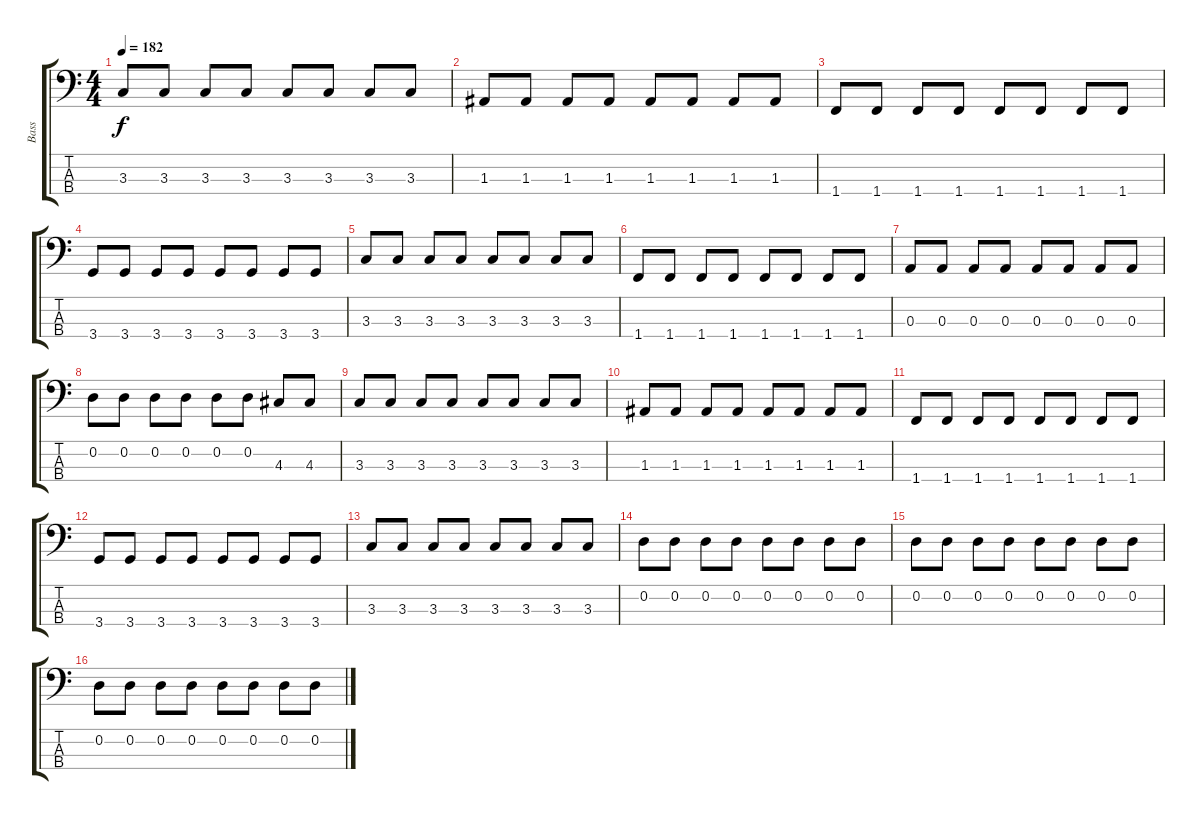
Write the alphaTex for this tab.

\track ("Bass" "Bass") {instrument electricbasspick}
\staff {score tabs}
\tuning (G2 D2 A1 E1) {hide}
\ts (4 4)
\tempo 182
\clef f4
\ks c
3.3.8{dy f} 3.3.8 3.3.8 3.3.8 3.3.8 3.3.8 3.3.8 3.3.8 |
1.3.8 1.3.8 1.3.8 1.3.8 1.3.8 1.3.8 1.3.8 1.3.8 |
1.4.8 1.4.8 1.4.8 1.4.8 1.4.8 1.4.8 1.4.8 1.4.8 |
3.4.8 3.4.8 3.4.8 3.4.8 3.4.8 3.4.8 3.4.8 3.4.8 |
3.3.8 3.3.8 3.3.8 3.3.8 3.3.8 3.3.8 3.3.8 3.3.8 |
1.4.8 1.4.8 1.4.8 1.4.8 1.4.8 1.4.8 1.4.8 1.4.8 |
0.3.8 0.3.8 0.3.8 0.3.8 0.3.8 0.3.8 0.3.8 0.3.8 |
0.2.8 0.2.8 0.2.8 0.2.8 0.2.8 0.2.8 4.3.8 4.3.8 |
3.3.8 3.3.8 3.3.8 3.3.8 3.3.8 3.3.8 3.3.8 3.3.8 |
1.3.8 1.3.8 1.3.8 1.3.8 1.3.8 1.3.8 1.3.8 1.3.8 |
1.4.8 1.4.8 1.4.8 1.4.8 1.4.8 1.4.8 1.4.8 1.4.8 |
3.4.8 3.4.8 3.4.8 3.4.8 3.4.8 3.4.8 3.4.8 3.4.8 |
3.3.8 3.3.8 3.3.8 3.3.8 3.3.8 3.3.8 3.3.8 3.3.8 |
0.2.8 0.2.8 0.2.8 0.2.8 0.2.8 0.2.8 0.2.8 0.2.8 |
0.2.8 0.2.8 0.2.8 0.2.8 0.2.8 0.2.8 0.2.8 0.2.8 |
0.2.8 0.2.8 0.2.8 0.2.8 0.2.8 0.2.8 0.2.8 0.2.8
